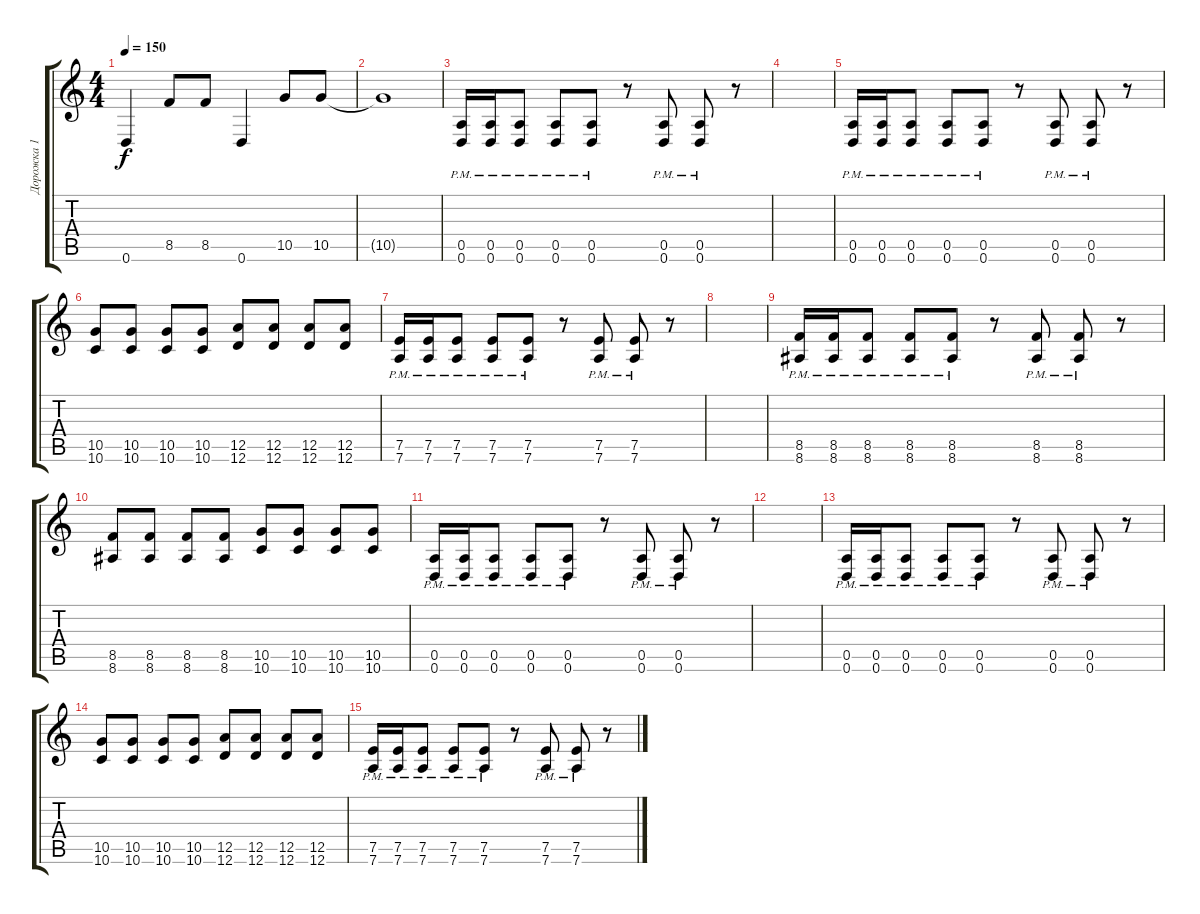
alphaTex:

\track ("Дорожка 1" "Дорожка 1") {instrument distortionguitar}
\staff {score tabs}
\tuning (E4 B3 G3 D3 A2 D2) {hide}
\ts (4 4)
\tempo 150
\clef g2
\ks c
0.6.4{dy f} 8.5.8 8.5.8 0.6.4 10.5.8 10.5.8 |
10.5{t}.1 |
(0.5{pm} 0.6{pm}).16 (0.5{pm} 0.6{pm}).16 (0.5{pm} 0.6{pm}).8 (0.5{pm} 0.6{pm}).8 (0.5{pm} 0.6{pm}).8 r.8 (0.5{pm} 0.6{pm}).8 (0.5{pm} 0.6{pm}).8 r.8 |
|
(0.5{pm} 0.6{pm}).16 (0.5{pm} 0.6{pm}).16 (0.5{pm} 0.6{pm}).8 (0.5{pm} 0.6{pm}).8 (0.5{pm} 0.6{pm}).8 r.8 (0.5{pm} 0.6{pm}).8 (0.5{pm} 0.6{pm}).8 r.8 |
(10.5 10.6).8 (10.5 10.6).8 (10.5 10.6).8 (10.5 10.6).8 (12.5 12.6).8 (12.5 12.6).8 (12.5 12.6).8 (12.5 12.6).8 |
(7.5{pm} 7.6{pm}).16 (7.5{pm} 7.6{pm}).16 (7.5{pm} 7.6{pm}).8 (7.5{pm} 7.6{pm}).8 (7.5{pm} 7.6{pm}).8 r.8 (7.5{pm} 7.6{pm}).8 (7.5{pm} 7.6{pm}).8 r.8 |
|
(8.5{pm} 8.6{pm}).16 (8.5{pm} 8.6{pm}).16 (8.5{pm} 8.6{pm}).8 (8.5{pm} 8.6{pm}).8 (8.5{pm} 8.6{pm}).8 r.8 (8.5{pm} 8.6{pm}).8 (8.5{pm} 8.6{pm}).8 r.8 |
(8.5 8.6).8 (8.5 8.6).8 (8.5 8.6).8 (8.5 8.6).8 (10.5 10.6).8 (10.5 10.6).8 (10.5 10.6).8 (10.5 10.6).8 |
(0.5{pm} 0.6{pm}).16 (0.5 0.6{pm}).16 (0.5{pm} 0.6{pm}).8 (0.5{pm} 0.6{pm}).8 (0.5{pm} 0.6{pm}).8 r.8 (0.5{pm} 0.6{pm}).8 (0.5{pm} 0.6{pm}).8 r.8 |
|
(0.5{pm} 0.6{pm}).16 (0.5{pm} 0.6{pm}).16 (0.5{pm} 0.6{pm}).8 (0.5{pm} 0.6{pm}).8 (0.5{pm} 0.6{pm}).8 r.8 (0.5{pm} 0.6{pm}).8 (0.5{pm} 0.6{pm}).8 r.8 |
(10.5 10.6).8 (10.5 10.6).8 (10.5 10.6).8 (10.5 10.6).8 (12.5 12.6).8 (12.5 12.6).8 (12.5 12.6).8 (12.5 12.6).8 |
(7.5{pm} 7.6{pm}).16 (7.5{pm} 7.6{pm}).16 (7.5{pm} 7.6{pm}).8 (7.5{pm} 7.6{pm}).8 (7.5{pm} 7.6{pm}).8 r.8 (7.5{pm} 7.6{pm}).8 (7.5{pm} 7.6{pm}).8 r.8
